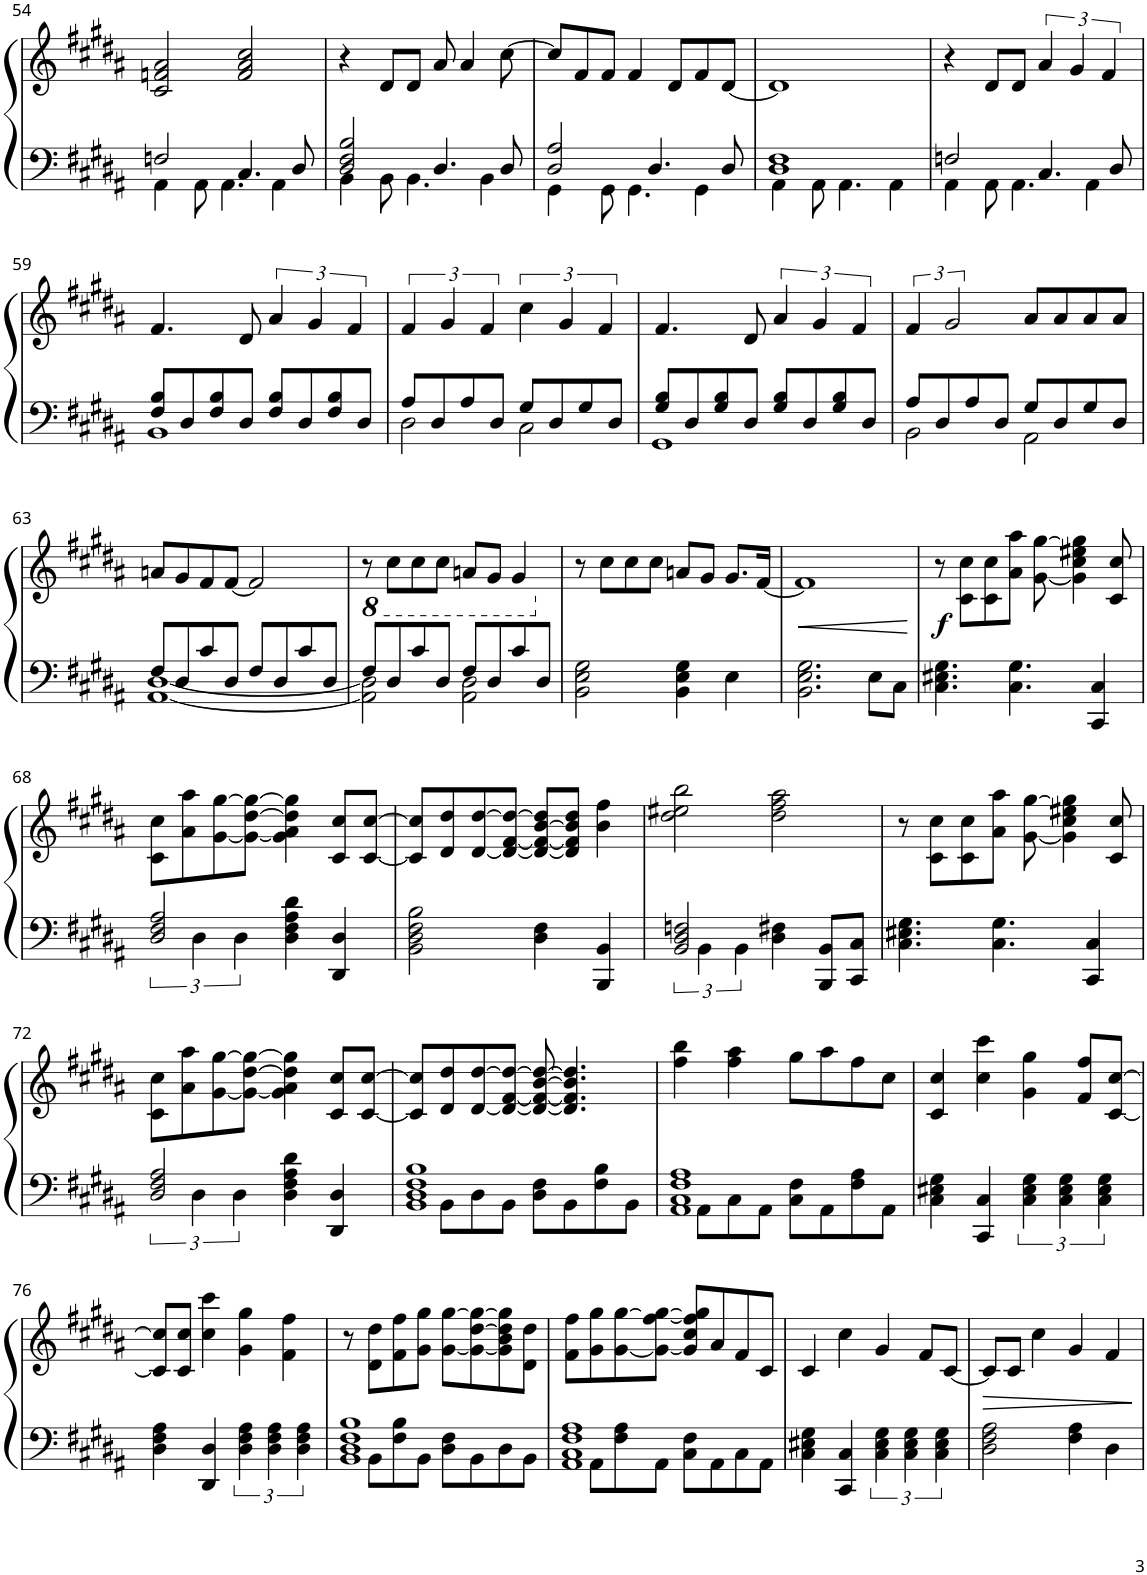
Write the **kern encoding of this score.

**kern	**kern	**dynam
*part1	*part1	*part1
*staff2	*staff1	*staff1/2
*I"Piano	*	*
*I'Pno.	*	*
!!LO:PB:g=z
*clefF4	*clefG2	*
*k[f#c#g#d#a#]	*k[f#c#g#d#a#]	*
*M4/4	*M4/4	*
=54	=54	=54
*^	*	*
2Fn/	4AA#\	2c#/ 2fn/ 2a#/	.
.	8AA#\	.	.
.	4.AA#\	.	.
4.C#/	.	2f/ 2a#/ 2cc#/	.
.	4AA#\	.	.
8D#/	.	.	.
=55	=55	=55	=55
2D#/ 2F#/ 2B/	4BB\	4r	.
.	8BB\	8d#/L	.
.	4.BB\	8d#/J	.
4.D#/	.	8a#/	.
.	.	4a#/	.
.	4BB\	.	.
8D#/	.	[8cc#\	.
=56	=56	=56	=56
2D#/ 2A#/	4GG#\	8cc#/L]	.
.	.	8f#/	.
.	8GG#\	8f#/J	.
.	4.GG#\	4f#/	.
4.D#/	.	.	.
.	.	8d#/L	.
.	4GG#\	8f#/	.
8D#/	.	[8d#/J	.
=57	=57	=57	=57
1D# 1F#	4AA#\	1d#]	.
.	8AA#\	.	.
.	4.AA#\	.	.
.	4AA#\	.	.
=58	=58	=58	=58
2Fn/	4AA#\	4r	.
.	8AA#\	8d#/L	.
.	4.AA#\	8d#/J	.
4.C#/	.	6a#/	.
.	.	6g#/	.
.	4AA#\	.	.
.	.	6f#/	.
8D#/	.	.	.
!!LO:LB:g=z
=59	=59	=59	=59
8F#/ 8B/L	1BB	4.f#/	.
8D#/	.	.	.
8F#/ 8B/	.	.	.
8D#/J	.	8d#/	.
8F#/ 8B/L	.	6a#/	.
8D#/	.	.	.
.	.	6g#/	.
8F#/ 8B/	.	.	.
.	.	6f#/	.
8D#/J	.	.	.
=60	=60	=60	=60
8A#/L	2D#\	6f#/	.
8D#/	.	.	.
.	.	6g#/	.
8A#/	.	.	.
.	.	6f#/	.
8D#/J	.	.	.
8G#/L	2C#\	6cc#\	.
8D#/	.	.	.
.	.	6g#/	.
8G#/	.	.	.
.	.	6f#/	.
8D#/J	.	.	.
=61	=61	=61	=61
8G#/ 8B/L	1GG#	4.f#/	.
8D#/	.	.	.
8G#/ 8B/	.	.	.
8D#/J	.	8d#/	.
8G#/ 8B/L	.	6a#/	.
8D#/	.	.	.
.	.	6g#/	.
8G#/ 8B/	.	.	.
.	.	6f#/	.
8D#/J	.	.	.
=62	=62	=62	=62
8A#/L	2BB\	6f#/	.
8D#/	.	.	.
.	.	3g#/	.
8A#/	.	.	.
8D#/J	.	.	.
8G#/L	2AA#\	8a#/L	.
8D#/	.	8a#/	.
8G#/	.	8a#/	.
8D#/J	.	8a#/J	.
!!LO:LB:g=z
=63	=63	=63	=63
8F#/L	[1AA# [1D#	8an/L	.
8D#/	.	8g#/	.
8c#/	.	8f#/	.
8D#/J	.	[8f#/J	.
8F#/L	.	2f#/]	.
8D#/	.	.	.
8c#/	.	.	.
8D#/J	.	.	.
=64	=64	=64	=64
*	*	*8ba	*
8F#/L	2AA#\] 2D#\]	8r	.
8D#/	.	8c#\L	.
8c#/	.	8c#\	.
8D#/J	.	8c#\J	.
8F#/L	2AA#\ 2D#\	8An/L	.
8D#/	.	8G#/J	.
8c#/	.	4G#/	.
8D#/J	.	.	.
*v	*v	*	*
=65	=65	=65
*	*X8ba	*
2BB\ 2E\ 2G#\	8r	.
.	8cc#\L	.
.	8cc#\	.
.	8cc#\J	.
4BB\ 4E\ 4G#\	8an/L	.
.	8g#/J	.
4E\	8.g#/L	.
.	[16f#/Jk	.
=66	=66	=66
!	!	!LO:HP:b
2.BB\ 2.E\ 2.G#\	1f#]	<
8E\L	.	.
8C#\J	.	.
.	.	[
=67	=67	=67
!	!	!LO:DY:b
4.C#\ 4.E#X\ 4.G#\	8r	f
.	8c#\ 8cc#\L	.
.	8c#\ 8cc#\	.
4.C#\ 4.G#\	8a#\ 8aa#\J	.
.	[8g#\ [8gg#\	.
.	4g#\] 4cc#\ 4ee#X\ 4gg#\]	.
4CC#/ 4C#/	.	.
.	8c#/ 8cc#/	.
!!LO:LB:g=z
=68	=68	=68
*^	*	*
2D#/ 2F#/ 2A#/	6ryy	8c#\ 8cc#\L	.
.	.	8a#\ 8aa#\	.
.	6D#\	.	.
.	.	[8g#\ [8gg#\	.
.	6D#\	.	.
.	.	8g#\_ [8dd#\ 8gg#\_J	.
4D#\ 4F#\ 4A#\ 4d#\	2ryy	4g#\] 4a#\ 4dd#\] 4gg#\]	.
4DD#/ 4D#/	.	8c#/ 8cc#/L	.
.	.	[8c#/ [8cc#/J	.
*v	*v	*	*
=69	=69	=69
2BB\ 2D#\ 2F#\ 2B\	8c#/] 8cc#/]L	.
.	8d#/ 8dd#/	.
.	[8d#/ [8dd#/	.
.	8d#/_ [8f#/ 8dd#/_J	.
4D#\ 4F#\	8d#/_ 8f#/_ [8b/ 8dd#/]L	.
.	8d#/] 8f#/] 8b/] 8dd#/J	.
4BBB/ 4BB/	4b\ 4ff#\	.
=70	=70	=70
*^	*	*
2BB/ 2D#/ 2Fn/	6ryy	2dd#\ 2ee#X\ 2bb\	.
.	6BB\	.	.
.	6BB\	.	.
4D#\ 4F#X\	2ryy	2dd#\ 2ff#\ 2aa#\	.
8BBB/ 8BB/L	.	.	.
8CC#/ 8C#/J	.	.	.
*v	*v	*	*
=71	=71	=71
4.C#\ 4.E#X\ 4.G#\	8r	.
.	8c#\ 8cc#\L	.
.	8c#\ 8cc#\	.
4.C#\ 4.G#\	8a#\ 8aa#\J	.
.	[8g#\ [8gg#\	.
.	4g#\] 4cc#\ 4ee#X\ 4gg#\]	.
4CC#/ 4C#/	.	.
.	8c#/ 8cc#/	.
!!LO:LB:g=z
=72	=72	=72
*^	*	*
2D#/ 2F#/ 2A#/	6ryy	8c#\ 8cc#\L	.
.	.	8a#\ 8aa#\	.
.	6D#\	.	.
.	.	[8g#\ [8gg#\	.
.	6D#\	.	.
.	.	8g#\_ [8dd#\ 8gg#\_J	.
4D#\ 4F#\ 4A#\ 4d#\	2ryy	4g#\] 4a#\ 4dd#\] 4gg#\]	.
4DD#/ 4D#/	.	8c#/ 8cc#/L	.
.	.	[8c#/ [8cc#/J	.
=73	=73	=73	=73
1BB 1D# 1F# 1B	8ryy	8c#/] 8cc#/]L	.
.	8BB\L	8d#/ 8dd#/	.
.	8D#\	[8d#/ [8dd#/	.
.	8BB\J	8d#/_ [8f#/ 8dd#/_J	.
.	8D#\ 8F#\L	8d#/_ 8f#/_ [8b/ 8dd#/_	.
.	8BB\	4.d#/] 4.f#/] 4.b/] 4.dd#/]	.
.	8F#\ 8B\	.	.
.	8BB\J	.	.
=74	=74	=74	=74
1AA# 1C# 1F# 1A#	8ryy	4ff#\ 4bb\	.
.	8AA#\L	.	.
.	8C#\	4ff#\ 4aa#\	.
.	8AA#\J	.	.
.	8C#\ 8F#\L	8gg#\L	.
.	8AA#\	8aa#\	.
.	8F#\ 8A#\	8ff#\	.
.	8AA#\J	8cc#\J	.
*v	*v	*	*
=75	=75	=75
4C#\ 4E#X\ 4G#\	4c#/ 4cc#/	.
4CC#/ 4C#/	4cc#\ 4ccc#\	.
6C#\ 6E#\ 6G#\	4g#\ 4gg#\	.
6C#\ 6E#\ 6G#\	.	.
.	8f#/ 8ff#/L	.
6C#\ 6E#\ 6G#\	.	.
.	[8c#/ [8cc#/J	.
!!LO:LB:g=z
=76	=76	=76
4D#\ 4F#\ 4A#\	8c#/] 8cc#/]L	.
.	8c#/ 8cc#/J	.
4DD#/ 4D#/	4cc#\ 4ccc#\	.
6D#\ 6F#\ 6A#\	4g#\ 4gg#\	.
6D#\ 6F#\ 6A#\	.	.
.	4f#\ 4ff#\	.
6D#\ 6F#\ 6A#\	.	.
=77	=77	=77
*^	*	*
1BB 1D# 1F# 1B	8ryy	8r	.
.	8BB\L	8d#\ 8dd#\L	.
.	8F#\ 8B\	8f#\ 8ff#\	.
.	8BB\J	8g#\ 8gg#\J	.
.	8D#\ 8F#\L	[8g#\ [8gg#\L	.
.	8BB\	8g#\_ [8dd#\ 8gg#\_	.
.	8D#\	8g#\] 8b\ 8dd#\] 8gg#\]	.
.	8BB\J	8d#\ 8dd#\J	.
=78	=78	=78	=78
1AA# 1C# 1F# 1A#	8ryy	8f#\ 8ff#\L	.
.	8AA#\L	8g#\ 8gg#\	.
.	8F#\ 8A#\	[8g#\ [8gg#\	.
.	8AA#\J	8g#\_ [8ff#\ 8gg#\_J	.
.	8C#\ 8F#\L	8g#/] 8cc#/ 8ff#/] 8gg#/]L	.
.	8AA#\	8a#/	.
.	8C#\	8f#/	.
.	8AA#\J	8c#/J	.
*v	*v	*	*
=79	=79	=79
4C#\ 4E#X\ 4G#\	4c#/	.
4CC#/ 4C#/	4cc#\	.
6C#\ 6E#\ 6G#\	4g#/	.
6C#\ 6E#\ 6G#\	.	.
.	8f#/L	.
6C#\ 6E#\ 6G#\	.	.
.	[8c#/J	.
=80	=80	=80
!	!	!LO:HP:b
2D#\ 2F#\ 2A#\	8c#/L]	>
.	8c#/J	.
.	4cc#\	.
4F#\ 4A#\	4g#/	.
4D#\	4f#/	.
.	.	]
=	=	=
*-	*-	*-
